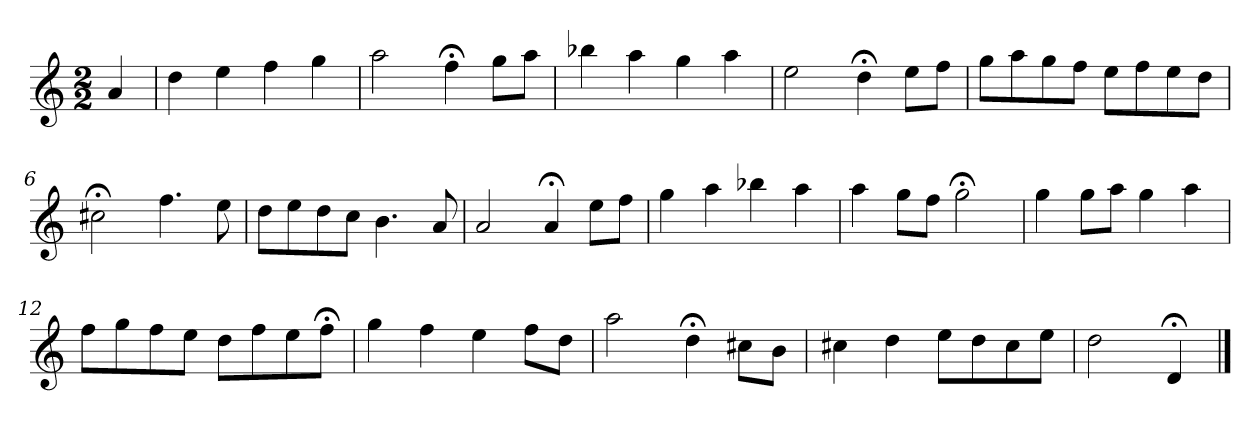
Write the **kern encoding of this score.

**kern
*part1
*staff1
*k[]
*D:dor
*M2/2
*MM120
=
4a
=1
4dd
4ee
4ff
4gg
=2
2aa
4ff;<
8ggL
8aaJ
=3
4bb-X
4aa
4gg
4aa
=4
2ee
4dd;<
8eeL
8ffJ
=5
8ggL
8aa
8gg
8ffJ
8eeL
8ff
8ee
8ddJ
=6
2cc#X;<
4.ff
8ee
=7
8ddL
8ee
8dd
8ccJ
4.b
8a
=8
2a
4a;<
8eeL
8ffJ
=9
4gg
4aa
4bb-X
4aa
=10
4aa
8ggL
8ffJ
2gg;<
=11
4gg
8ggL
8aaJ
4gg
4aa
=12
8ffL
8gg
8ff
8eeJ
8ddL
8ff
8ee
8ff;<J
=13
4gg
4ff
4ee
8ffL
8ddJ
=14
2aa
4dd;<
8cc#XL
8bJ
=15
4cc#X
4dd
8eeL
8dd
8cc#
8eeJ
=16
2dd
4d;<
==
*-
